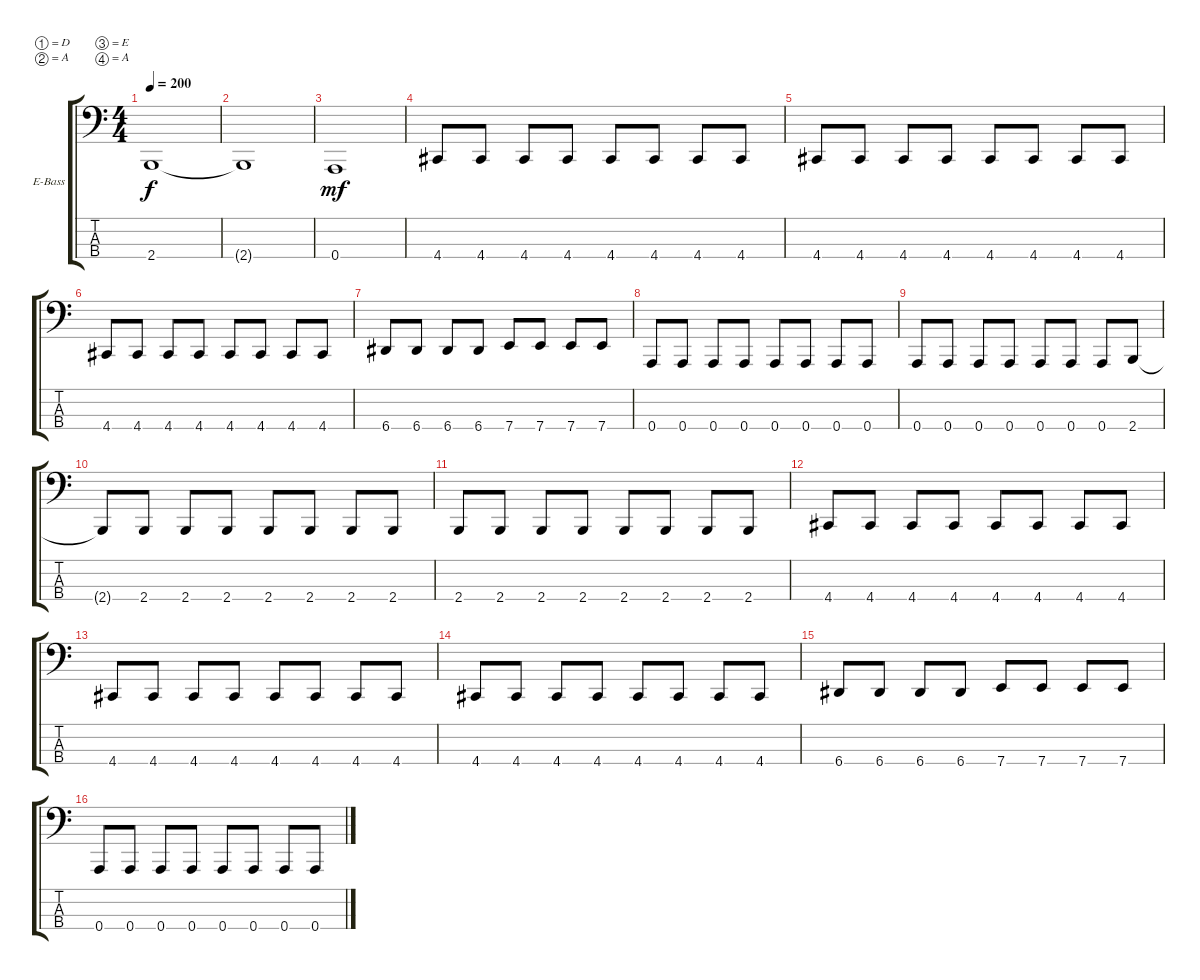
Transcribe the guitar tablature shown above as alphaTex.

\bracketExtendMode groupsimilarinstruments
\firstSystemTrackNameOrientation horizontal
\otherSystemsTrackNameOrientation horizontal
\track ("Alcoolique" "E-Bass") {instrument electricbassfinger}
\staff {score tabs}
\tuning (D2 A1 E1 A0)
\ts (4 4)
\tempo 200
\clef f4
\ks c
2.4.1{dy f} |
2.4{t}.1 |
0.4.1{dy mf} |
4.4.8 4.4.8 4.4.8 4.4.8 4.4.8 4.4.8 4.4.8 4.4.8 |
4.4.8 4.4.8 4.4.8 4.4.8 4.4.8 4.4.8 4.4.8 4.4.8 |
4.4.8 4.4.8 4.4.8 4.4.8 4.4.8 4.4.8 4.4.8 4.4.8 |
6.4.8 6.4.8 6.4.8 6.4.8 7.4.8 7.4.8 7.4.8 7.4.8 |
0.4.8 0.4.8 0.4.8 0.4.8 0.4.8 0.4.8 0.4.8 0.4.8 |
0.4.8 0.4.8 0.4.8 0.4.8 0.4.8 0.4.8 0.4.8 2.4.8 |
2.4{t}.8 2.4.8 2.4.8 2.4.8 2.4.8 2.4.8 2.4.8 2.4.8 |
2.4.8 2.4.8 2.4.8 2.4.8 2.4.8 2.4.8 2.4.8 2.4.8 |
4.4.8 4.4.8 4.4.8 4.4.8 4.4.8 4.4.8 4.4.8 4.4.8 |
4.4.8 4.4.8 4.4.8 4.4.8 4.4.8 4.4.8 4.4.8 4.4.8 |
4.4.8 4.4.8 4.4.8 4.4.8 4.4.8 4.4.8 4.4.8 4.4.8 |
6.4.8 6.4.8 6.4.8 6.4.8 7.4.8 7.4.8 7.4.8 7.4.8 |
0.4.8 0.4.8 0.4.8 0.4.8 0.4.8 0.4.8 0.4.8 0.4.8
